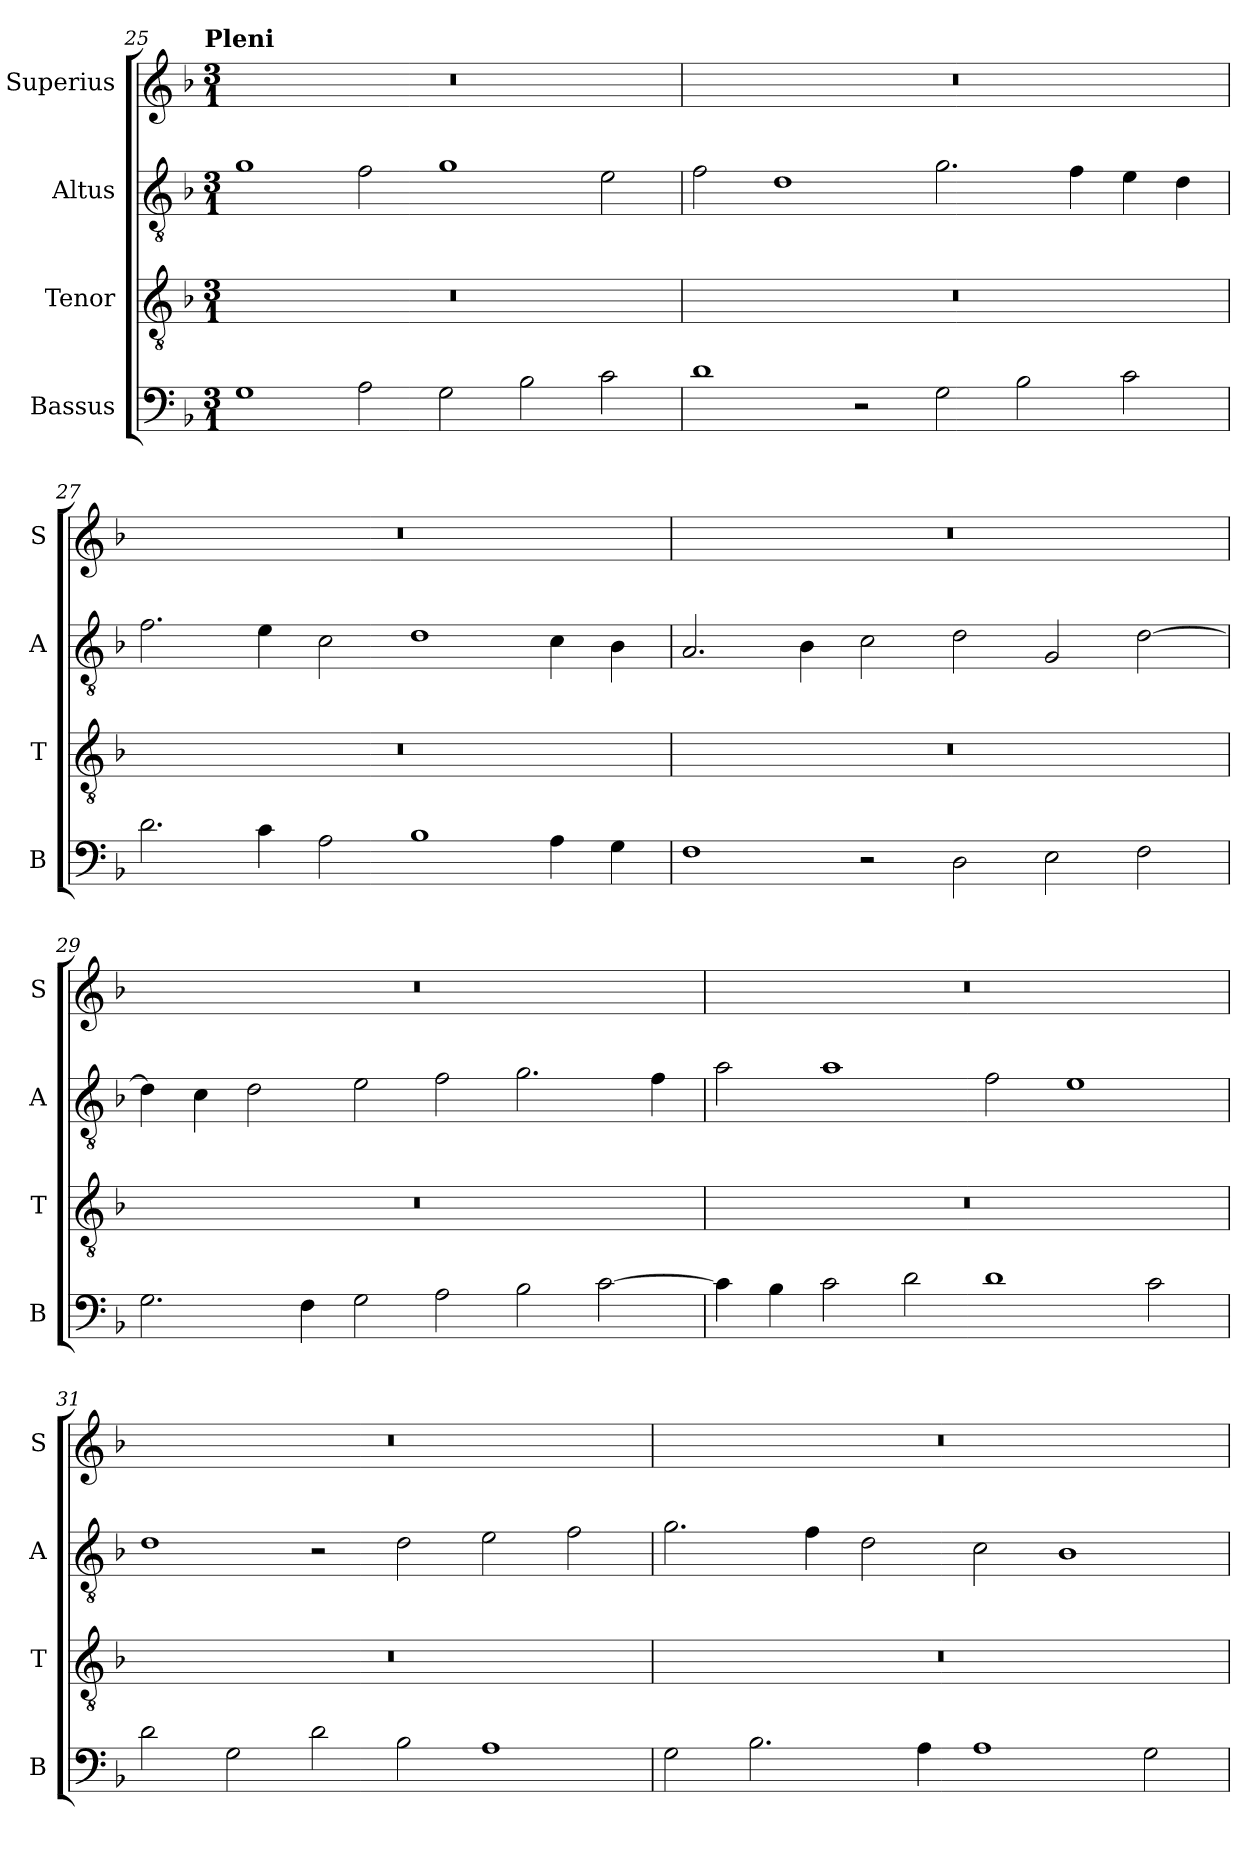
**kern	**kern	**kern	**kern
*part4	*part3	*part2	*part1
*staff4	*staff3	*staff2	*staff1
*I"Bassus	*I"Tenor	*I"Altus	*I"Superius
*I'B	*I'T	*I'A	*I'S
!!LO:LB:g=z
*clefF4	*clefGv2	*clefGv2	*clefG2
*k[b-]	*k[b-]	*k[b-]	*k[b-]
!!LO:TX:omd:t=Pleni
*M3/1	*M3/1	*M3/1	*M3/1
=25	=25	=25	=25
1G	0.r	1g	0.r
2A\	.	2f\	.
2G\	.	1g	.
2B-\	.	.	.
2c\	.	2e\	.
=26	=26	=26	=26
1d	0.r	2f\	0.r
.	.	1d	.
2r	.	.	.
2G\	.	2.g\	.
2B-\	.	.	.
.	.	4f\	.
2c\	.	4e\	.
.	.	4d\	.
=27	=27	=27	=27
2.d\	0.r	2.f\	0.r
4c\	.	4e\	.
2A\	.	2c\	.
1B-	.	1d	.
4A\	.	4c\	.
4G\	.	4B-\	.
=28	=28	=28	=28
1F	0.r	2.A/	0.r
.	.	4B-\	.
2r	.	2c\	.
2D\	.	2d\	.
2E\	.	2G/	.
2F\	.	[2d\	.
=29	=29	=29	=29
2.G\	0.r	4d\]	0.r
.	.	4c\	.
.	.	2d\	.
4F\	.	.	.
2G\	.	2e\	.
2A\	.	2f\	.
2B-\	.	2.g\	.
[2c\	.	.	.
.	.	4f\	.
=30	=30	=30	=30
4c\]	0.r	2a\	0.r
4B-\	.	.	.
2c\	.	1a	.
2d\	.	.	.
1d	.	2f\	.
.	.	1e	.
2c\	.	.	.
=31	=31	=31	=31
2d\	0.r	1d	0.r
2G\	.	.	.
2d\	.	2r	.
2B-\	.	2d\	.
1A	.	2e\	.
.	.	2f\	.
=32	=32	=32	=32
2G\	0.r	2.g\	0.r
2.B-\	.	.	.
.	.	4f\	.
.	.	2d\	.
4A\	.	.	.
1A	.	2c\	.
.	.	1B-	.
2G\	.	.	.
=	=	=	=
*-	*-	*-	*-
